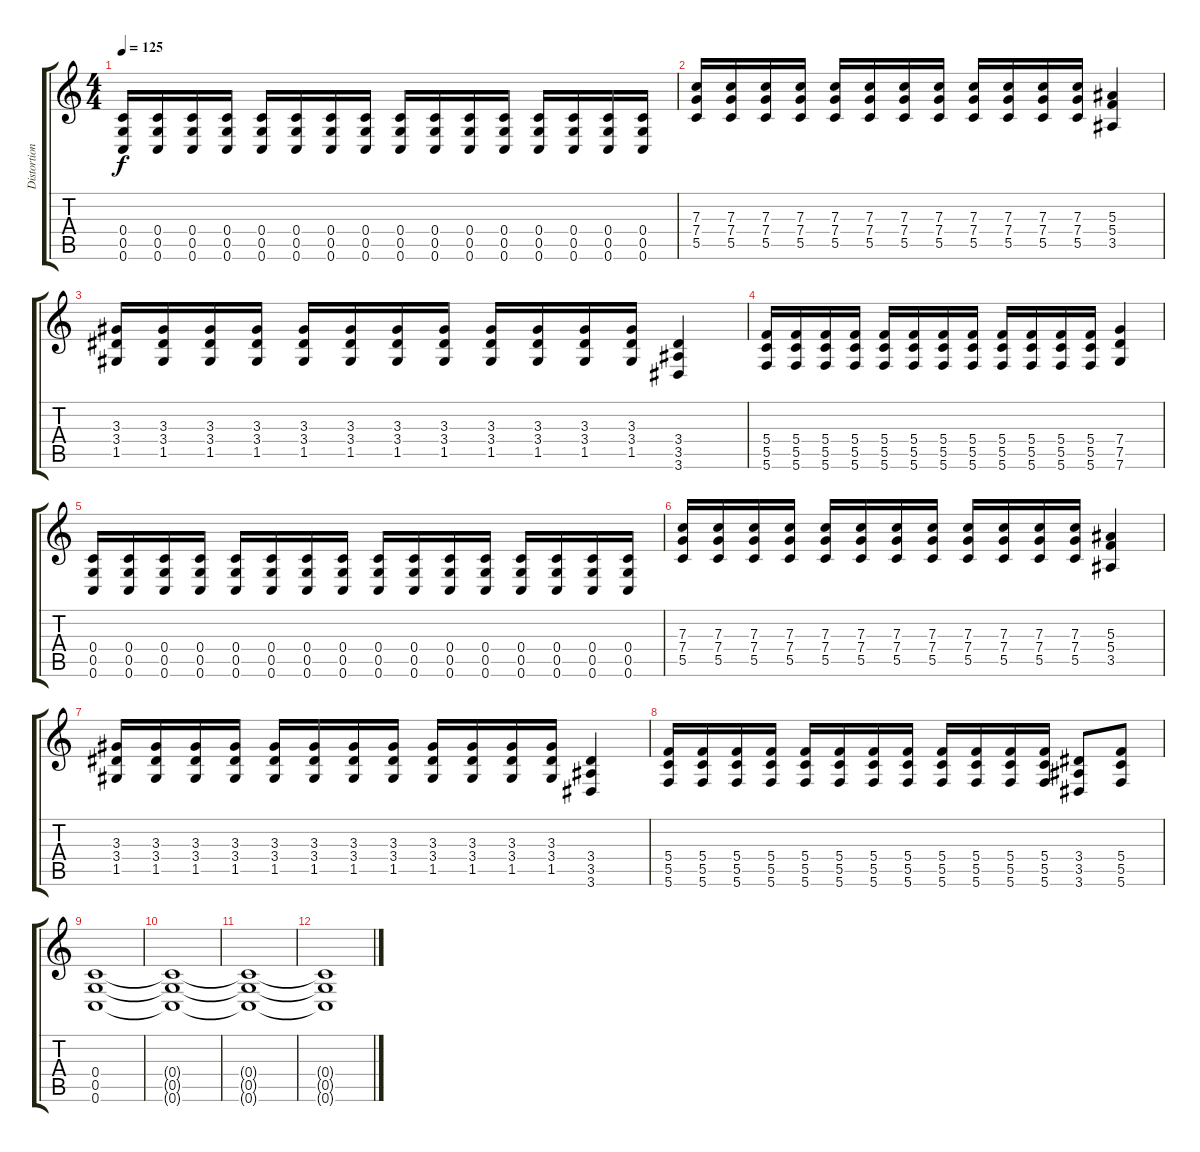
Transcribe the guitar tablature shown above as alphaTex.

\track ("Distortion guitar" "Distortion") {instrument overdrivenguitar}
\staff {score tabs}
\tuning (D4 A3 F3 C3 G2 C2) {hide}
\ts (4 4)
\tempo 125
\clef g2
\ks c
(0.4 0.5 0.6).16{dy f} (0.4 0.5 0.6).16 (0.4 0.5 0.6).16 (0.4 0.5 0.6).16 (0.4 0.5 0.6).16 (0.4 0.5 0.6).16 (0.4 0.5 0.6).16 (0.4 0.5 0.6).16 (0.4 0.5 0.6).16 (0.4 0.5 0.6).16 (0.4 0.5 0.6).16 (0.4 0.5 0.6).16 (0.4 0.5 0.6).16 (0.4 0.5 0.6).16 (0.4 0.5 0.6).16 (0.4 0.5 0.6).16 |
(7.3 7.4 5.5).16 (7.3 7.4 5.5).16 (7.3 7.4 5.5).16 (7.3 7.4 5.5).16 (7.3 7.4 5.5).16 (7.3 7.4 5.5).16 (7.3 7.4 5.5).16 (7.3 7.4 5.5).16 (7.3 7.4 5.5).16 (7.3 7.4 5.5).16 (7.3 7.4 5.5).16 (7.3 7.4 5.5).16 (5.3 5.4 3.5).4 |
(3.3 3.4 1.5).16 (3.3 3.4 1.5).16 (3.3 3.4 1.5).16 (3.3 3.4 1.5).16 (3.3 3.4 1.5).16 (3.3 3.4 1.5).16 (3.3 3.4 1.5).16 (3.3 3.4 1.5).16 (3.3 3.4 1.5).16 (3.3 3.4 1.5).16 (3.3 3.4 1.5).16 (3.3 3.4 1.5).16 (3.4 3.5 3.6).4 |
(5.4 5.5 5.6).16 (5.4 5.5 5.6).16 (5.4 5.5 5.6).16 (5.4 5.5 5.6).16 (5.4 5.5 5.6).16 (5.4 5.5 5.6).16 (5.4 5.5 5.6).16 (5.4 5.5 5.6).16 (5.4 5.5 5.6).16 (5.4 5.5 5.6).16 (5.4 5.5 5.6).16 (5.4 5.5 5.6).16 (7.4 7.5 7.6).4 |
(0.4 0.5 0.6).16 (0.4 0.5 0.6).16 (0.4 0.5 0.6).16 (0.4 0.5 0.6).16 (0.4 0.5 0.6).16 (0.4 0.5 0.6).16 (0.4 0.5 0.6).16 (0.4 0.5 0.6).16 (0.4 0.5 0.6).16 (0.4 0.5 0.6).16 (0.4 0.5 0.6).16 (0.4 0.5 0.6).16 (0.4 0.5 0.6).16 (0.4 0.5 0.6).16 (0.4 0.5 0.6).16 (0.4 0.5 0.6).16 |
(7.3 7.4 5.5).16 (7.3 7.4 5.5).16 (7.3 7.4 5.5).16 (7.3 7.4 5.5).16 (7.3 7.4 5.5).16 (7.3 7.4 5.5).16 (7.3 7.4 5.5).16 (7.3 7.4 5.5).16 (7.3 7.4 5.5).16 (7.3 7.4 5.5).16 (7.3 7.4 5.5).16 (7.3 7.4 5.5).16 (5.3 5.4 3.5).4 |
(3.3 3.4 1.5).16 (3.3 3.4 1.5).16 (3.3 3.4 1.5).16 (3.3 3.4 1.5).16 (3.3 3.4 1.5).16 (3.3 3.4 1.5).16 (3.3 3.4 1.5).16 (3.3 3.4 1.5).16 (3.3 3.4 1.5).16 (3.3 3.4 1.5).16 (3.3 3.4 1.5).16 (3.3 3.4 1.5).16 (3.4 3.5 3.6).4 |
(5.4 5.5 5.6).16 (5.4 5.5 5.6).16 (5.4 5.5 5.6).16 (5.4 5.5 5.6).16 (5.4 5.5 5.6).16 (5.4 5.5 5.6).16 (5.4 5.5 5.6).16 (5.4 5.5 5.6).16 (5.4 5.5 5.6).16 (5.4 5.5 5.6).16 (5.4 5.5 5.6).16 (5.4 5.5 5.6).16 (3.4 3.5 3.6).8 (5.4 5.5 5.6).8 |
(0.4 0.5 0.6).1 |
(0.4{t} 0.5{t} 0.6{t}).1 |
(0.4{t} 0.5{t} 0.6{t}).1{volume 0} |
(0.4{t} 0.5{t} 0.6{t}).1
